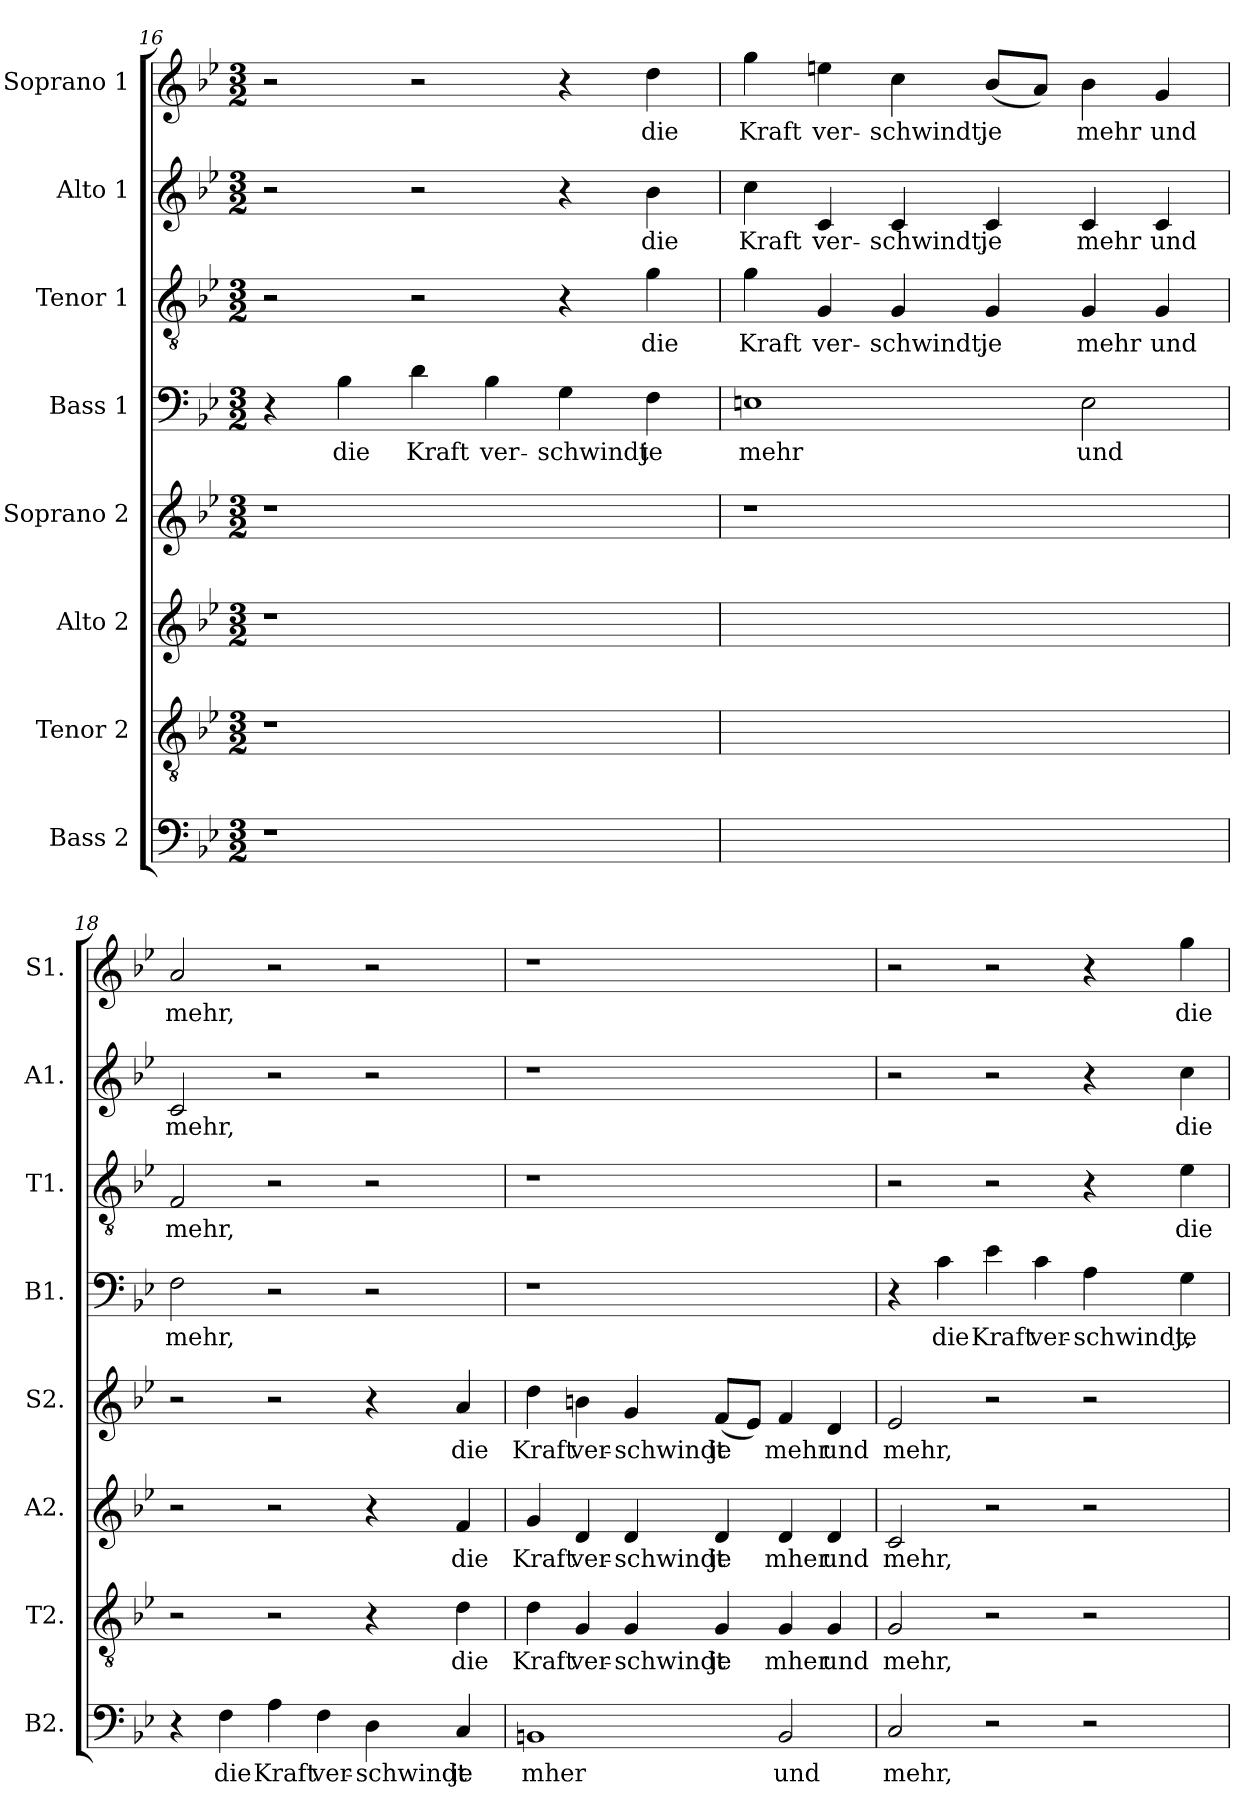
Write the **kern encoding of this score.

**kern	**text	**kern	**text	**kern	**text	**kern	**text	**kern	**text	**kern	**text	**kern	**text	**kern	**text
*part8	*part8	*part7	*part7	*part6	*part6	*part5	*part5	*part4	*part4	*part3	*part3	*part2	*part2	*part1	*part1
*staff8	*staff8	*staff7	*staff7	*staff6	*staff6	*staff5	*staff5	*staff4	*staff4	*staff3	*staff3	*staff2	*staff2	*staff1	*staff1
*I"Bass 2	*	*I"Tenor 2	*	*I"Alto 2	*	*I"Soprano 2	*	*I"Bass 1	*	*I"Tenor 1	*	*I"Alto 1	*	*I"Soprano 1	*
*I'B2.	*	*I'T2.	*	*I'A2.	*	*I'S2.	*	*I'B1.	*	*I'T1.	*	*I'A1.	*	*I'S1.	*
!!LO:LB:g=z
*clefF4	*	*clefGv2	*	*clefG2	*	*clefG2	*	*clefF4	*	*clefGv2	*	*clefG2	*	*clefG2	*
*k[b-e-]	*	*k[b-e-]	*	*k[b-e-]	*	*k[b-e-]	*	*k[b-e-]	*	*k[b-e-]	*	*k[b-e-]	*	*k[b-e-]	*
*B-:	*	*B-:	*	*B-:	*	*B-:	*	*B-:	*	*B-:	*	*B-:	*	*B-:	*
*M3/2	*	*M3/2	*	*M3/2	*	*M3/2	*	*M3/2	*	*M3/2	*	*M3/2	*	*M3/2	*
=16	=16	=16	=16	=16	=16	=16	=16	=16	=16	=16	=16	=16	=16	=16	=16
1r	.	1r	.	1r	.	1r	.	4r	.	2r	.	2r	.	2r	.
.	.	.	.	.	.	.	.	4B-\	die	.	.	.	.	.	.
.	.	.	.	.	.	.	.	4d\	Kraft	2r	.	2r	.	2r	.
.	.	.	.	.	.	.	.	4B-\	ver-	.	.	.	.	.	.
2ryy	.	2ryy	.	2ryy	.	2ryy	.	4G\	-schwindt	4r	.	4r	.	4r	.
.	.	.	.	.	.	.	.	4F\	je	4g\	die	4b-\	die	4dd\	die
=17	=17	=17	=17	=17	=17	=17	=17	=17	=17	=17	=17	=17	=17	=17	=17
1.ryy	.	1.ryy	.	1.ryy	.	1r	.	1En	mehr	4g\	Kraft	4cc\	Kraft	4gg\	Kraft
.	.	.	.	.	.	.	.	.	.	4G/	ver-	4c/	ver-	4een\	ver-
.	.	.	.	.	.	.	.	.	.	4G/	-schwindt,	4c/	-schwindt,	4cc\	-schwindt,
.	.	.	.	.	.	.	.	.	.	4G/	je	4c/	je	(8b-/L	je
.	.	.	.	.	.	.	.	.	.	.	.	.	.	8a/J)	.
.	.	.	.	.	.	2ryy	.	2E\	und	4G/	mehr	4c/	mehr	4b-\	mehr
.	.	.	.	.	.	.	.	.	.	4G/	und	4c/	und	4g/	und
=18	=18	=18	=18	=18	=18	=18	=18	=18	=18	=18	=18	=18	=18	=18	=18
4r	.	2r	.	2r	.	2r	.	2F\	mehr,	2F/	mehr,	2c/	mehr,	2a/	mehr,
4F\	die	.	.	.	.	.	.	.	.	.	.	.	.	.	.
4A\	Kraft	2r	.	2r	.	2r	.	2r	.	2r	.	2r	.	2r	.
4F\	ver-	.	.	.	.	.	.	.	.	.	.	.	.	.	.
4D\	-schwindt	4r	.	4r	.	4r	.	2r	.	2r	.	2r	.	2r	.
4C/	je	4d\	die	4f/	die	4a/	die	.	.	.	.	.	.	.	.
!!LO:PB:g=z
=19	=19	=19	=19	=19	=19	=19	=19	=19	=19	=19	=19	=19	=19	=19	=19
1BBn	mher	4d\	Kraft	4g/	Kraft	4dd\	Kraft	1r	.	1r	.	1r	.	1r	.
.	.	4G/	ver-	4d/	ver-	4bn\	ver-	.	.	.	.	.	.	.	.
.	.	4G/	-schwindt	4d/	-schwindt	4g/	-schwindt	.	.	.	.	.	.	.	.
.	.	4G/	je	4d/	je	(8f/L	je	.	.	.	.	.	.	.	.
.	.	.	.	.	.	8e-/J)	.	.	.	.	.	.	.	.	.
2BB/	und	4G/	mher	4d/	mher	4f/	mehr	2ryy	.	2ryy	.	2ryy	.	2ryy	.
.	.	4G/	und	4d/	und	4d/	und	.	.	.	.	.	.	.	.
=20	=20	=20	=20	=20	=20	=20	=20	=20	=20	=20	=20	=20	=20	=20	=20
2C/	mehr,	2G/	mehr,	2c/	mehr,	2e-/	mehr,	4r	.	2r	.	2r	.	2r	.
.	.	.	.	.	.	.	.	4c\	die	.	.	.	.	.	.
2r	.	2r	.	2r	.	2r	.	4e-\	Kraft	2r	.	2r	.	2r	.
.	.	.	.	.	.	.	.	4c\	ver-	.	.	.	.	.	.
2r	.	2r	.	2r	.	2r	.	4A\	-schwindt,	4r	.	4r	.	4r	.
.	.	.	.	.	.	.	.	4G\	je	4e-\	die	4cc\	die	4gg\	die
=	=	=	=	=	=	=	=	=	=	=	=	=	=	=	=
*-	*-	*-	*-	*-	*-	*-	*-	*-	*-	*-	*-	*-	*-	*-	*-
